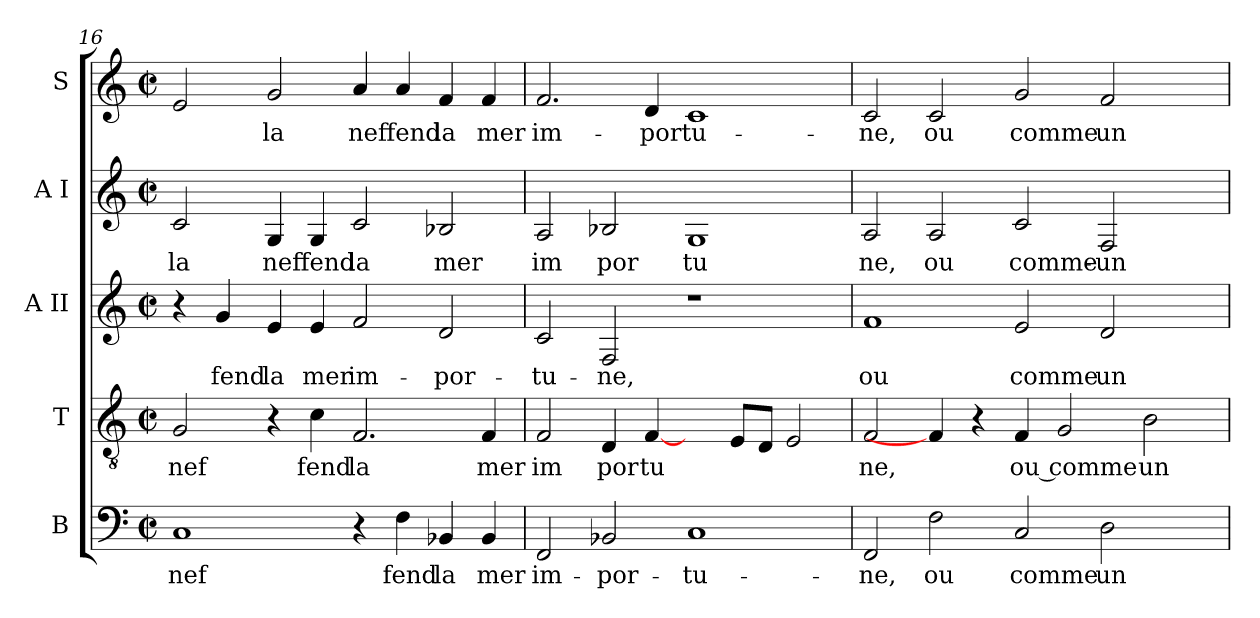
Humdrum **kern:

**kern	**text	**kern	**text	**kern	**text	**kern	**text	**kern	**text
*part5	*part5	*part4	*part4	*part3	*part3	*part2	*part2	*part1	*part1
*staff5	*staff5	*staff4	*staff4	*staff3	*staff3	*staff2	*staff2	*staff1	*staff1
*I"B	*	*I"T	*	*I"A II	*	*I"A I	*	*I"S	*
*clefF4	*	*clefGv2	*	*clefG2	*	*clefG2	*	*clefG2	*
*M2/2	*	*M2/2	*	*M2/2	*	*M2/2	*	*M2/2	*
*met(c|)	*	*met(c|)	*	*met(c|)	*	*met(c|)	*	*met(c|)	*
=16	=16	=16	=16	=16	=16	=16	=16	=16	=16
!	!LO:LY:b:cj	!	!LO:LY:b:cj	!	!	!	!LO:LY:b:cj	!	!
1C	nef	2G/	nef	4r	.	2c/	la	2e/	.
!	!	!	!	!	!LO:LY:b:cj	!	!	!	!
.	.	.	.	4g/	fend	.	.	.	.
!	!	!	!	!	!LO:LY:b:cj	!	!LO:LY:b	!	!LO:LY:b:cj
.	.	4r	.	4e/	la	4G/	neffend	2g/	la
!	!	!	!LO:LY:b:cj	!	!LO:LY:b:cj	!	!	!	!
.	.	4c\	fend	4e/	mer	4G/	.	.	.
!	!	!	!LO:LY:b:cj	!	!LO:LY:b:cj	!	!LO:LY:b:cj	!	!LO:LY:b
4r	.	2.F/	la	2f/	im-	2c/	la	4a/	neffend
!	!LO:LY:b:cj	!	!	!	!	!	!	!	!
4F\	fend	.	.	.	.	.	.	4a/	.
!	!LO:LY:b:cj	!	!	!	!LO:LY:b:cj	!	!LO:LY:b:cj	!	!LO:LY:b:cj
4BB-X/	la	.	.	2d/	-por-	2B-X/	mer	4f/	la
!	!LO:LY:b:cj	!	!LO:LY:b:cj	!	!	!	!	!	!LO:LY:b:cj
4BB-/	mer	4F/	mer	.	.	.	.	4f/	mer
!!LO:PB:g=z
=17	=17	=17	=17	=17	=17	=17	=17	=17	=17
!	!LO:LY:b:cj	!	!LO:LY:b:cj	!	!LO:LY:b:cj	!	!LO:LY:b:cj	!	!LO:LY:b:cj
2FF/	im-	2F/	im	2c/	-tu-	2A/	im	2.f/	im-
!	!LO:LY:b:cj	!	!LO:LY:b:cj	!	!LO:LY:b:cj	!	!LO:LY:b:cj	!	!
2BB-X/	-por-	4D/	por	2F/	-ne,	2B-X/	por	.	.
!	!	!	!LO:LY:b:cj	!	!	!	!	!	!LO:LY:b:cj
.	.	[4F/	tu	.	.	.	.	4d/	-portu-
!	!LO:LY:b:cj	!	!	!	!	!	!LO:LY:b:cj	!	!
1C	-tu-	4ryy	.	1r	.	1G	tu	1c	.
.	.	8E/L	.	.	.	.	.	.	.
.	.	8D/J	.	.	.	.	.	.	.
.	.	2E/	.	.	.	.	.	.	.
=18	=18	=18	=18	=18	=18	=18	=18	=18	=18
!	!LO:LY:b:cj	!	!LO:LY:b:cj	!	!LO:LY:b:cj	!	!LO:LY:b:cj	!	!LO:LY:b:cj
2FF/	-ne,	2F/	ne,	1f	ou	2A/	ne,	2c/	-ne,
!	!LO:LY:b:cj	!	!	!	!	!	!LO:LY:b:cj	!	!LO:LY:b:cj
2F\	ou	4F/]	.	.	.	2A/	ou	2c/	ou
.	.	4r	.	.	.	.	.	.	.
!	!LO:LY:b:cj	!	!LO:LY:b:cj	!	!LO:LY:b:cj	!	!LO:LY:b:cj	!	!LO:LY:b:cj
2C/	comme	4F/	ou comme	2e/	comme	2c/	comme-	2g/	comme
.	.	2G/	.	.	.	.	.	.	.
!	!LO:LY:b:cj	!	!	!	!LO:LY:b:cj	!	!LO:LY:b:cj	!	!LO:LY:b:cj
2D\	un	.	.	2d/	un	2F/	-un	2f/	un
!	!	!	!LO:LY:b:cj	!	!	!	!	!	!
.	.	2B\	un	.	.	.	.	.	.
4ryy	.	.	.	4ryy	.	4ryy	.	4ryy	.
=	=	=	=	=	=	=	=	=	=
*-	*-	*-	*-	*-	*-	*-	*-	*-	*-
